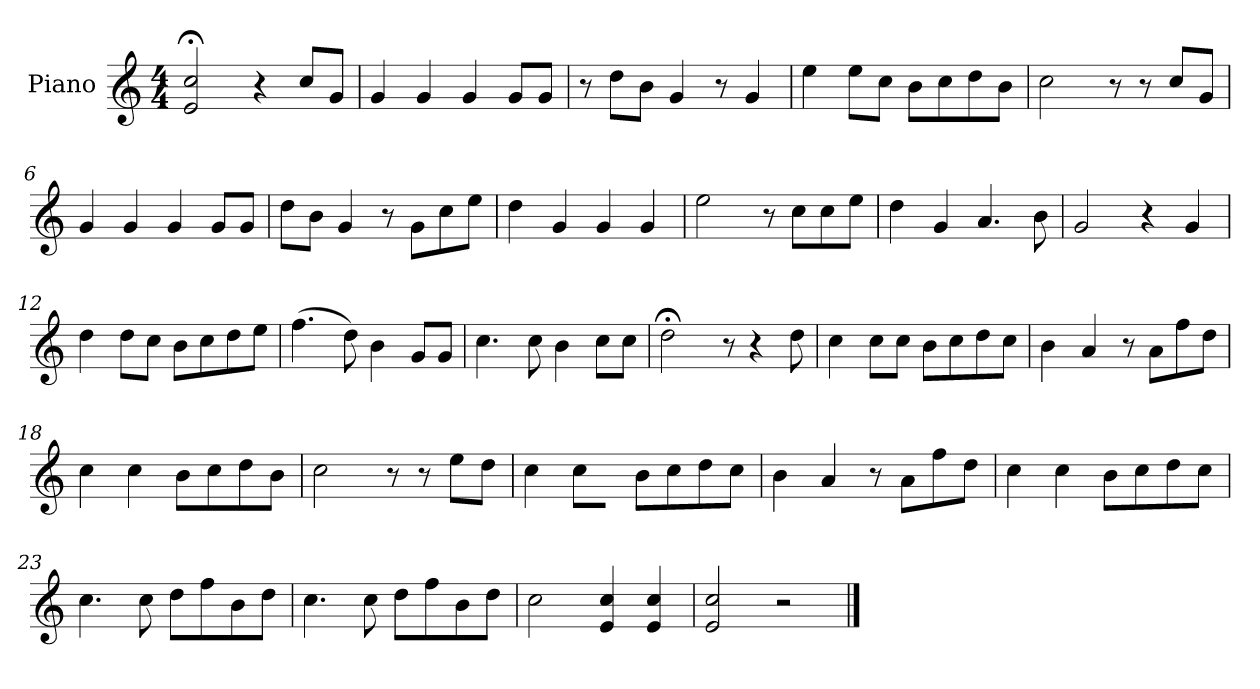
**kern
*part1
*staff1
*I"Piano
*I'Pno.
*clefG2
*k[]
*M4/4
=1
2e;</ 2cc;</
4r
8cc/L
8g/J
=2
4g/
4g/
4g/
8g/L
8g/J
=3
8r
8dd\L
8b\J
4g/
8r
4g/
=4
4ee\
8ee\L
8cc\J
8b\L
8cc\
8dd\
8b\J
=5
2cc\
8r
8r
8cc/L
8g/J
=6
4g/
4g/
4g/
8g/L
8g/J
=7
8dd\L
8b\J
4g/
8r
8g\L
8cc\
8ee\J
!!LO:LB:g=z
=8
4dd\
4g/
4g/
4g/
!!LO:LB:g=z
=9
2ee\
8r
8cc\L
8cc\
8ee\J
=10
4dd\
4g/
4.a/
8b\
=11
2g/
4r
4g/
=12
4dd\
8dd\L
8cc\J
8b\L
8cc\
8dd\
8ee\J
=13
(>4.ff\
8dd\)
4b\
8g/L
8g/J
=14
4.cc\
8cc\
4b\
8cc\L
8cc\J
=15
2dd;<\
8r
4r
8dd\
=16
4cc\
8cc\L
8cc\J
8b\L
8cc\
8dd\
8cc\J
!!LO:LB:g=z
=17
4b\
4a/
8r
8a\L
8ff\
8dd\J
=18
4cc\
4cc\
8b\L
8cc\
8dd\
8b\J
=19
2cc\
8r
8r
8ee\L
8dd\J
=20
4cc\
8cc\L
8cc\Jyy
8b\L
8cc\
8dd\
8cc\J
=21
4b\
4a/
8r
8a\L
8ff\
8dd\J
=22
4cc\
4cc\
8b\L
8cc\
8dd\
8cc\J
=23
4.cc\
8cc\
8dd\L
8ff\
8b\
8dd\J
!!LO:LB:g=z
=24
4.cc\
8cc\
8dd\L
8ff\
8b\
8dd\J
=25
2cc\
4e/ 4cc/
4e/ 4cc/
=26
2e/ 2cc/
2r
==
*-
